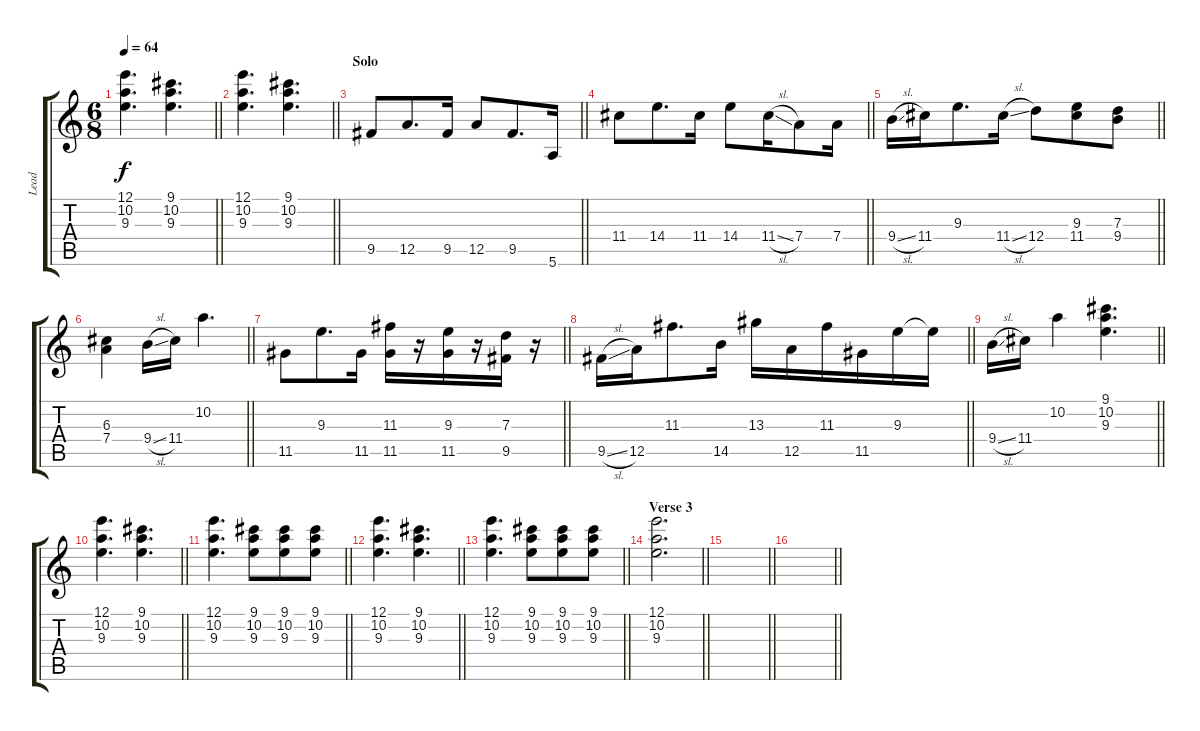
\track ("Lead" "Lead") {instrument electricguitarclean}
\staff {score tabs}
\tuning (E4 B3 G3 D3 A2 E2) {hide}
\ts (6 8)
\tempo 64
\clef g2
\barLineRight lightlight
\ks c
(12.1 10.2 9.3).4{d dy f} (9.1 10.2 9.3).4{d} |
\barLineRight lightlight
(12.1 10.2 9.3).4{d} (9.1 10.2 9.3).4{d} |
\section ("" "Solo")
\barLineRight lightlight
9.5.8 12.5.8{d} 9.5.16 12.5.8 9.5.8{d} 5.6.16 |
\barLineRight lightlight
11.4.8 14.4.8{d} 11.4.16 14.4.8 11.4{sl}.16 7.4.8 7.4.16 |
\barLineRight lightlight
9.4{sl}.16 11.4.16 9.3.8{d} 11.4{sl}.16 12.4.8 (9.3 11.4).8 (7.3 9.4).8 |
\barLineRight lightlight
(6.3 7.4).4 9.4{sl}.16 11.4.16 10.2.4{d} |
\barLineRight lightlight
11.5.8 9.3.8{d} 11.5.16 (11.3 11.5).16 r.16 (9.3 11.5).16 r.16 (7.3 9.5).16 r.16 |
\barLineRight lightlight
9.5{sl}.16 12.5.16 11.3.8{d} 14.5.16 13.3.16 12.5.16 11.3.16 11.5.16 9.3.16 9.3{t}.16 |
\barLineRight lightlight
9.4{sl}.16 11.4.16 10.2.4 (9.1 10.2 9.3).4{d} |
\barLineRight lightlight
(12.1 10.2 9.3).4{d} (9.1 10.2 9.3).4{d} |
\barLineRight lightlight
(12.1 10.2 9.3).4{d} (9.1 10.2 9.3).8 (9.1 10.2 9.3).8 (9.1 10.2 9.3).8 |
\barLineRight lightlight
(12.1 10.2 9.3).4{d} (9.1 10.2 9.3).4{d} |
\barLineRight lightlight
(12.1 10.2 9.3).4{d} (9.1 10.2 9.3).8 (9.1 10.2 9.3).8 (9.1 10.2 9.3).8 |
\section ("" "Verse 3")
\barLineRight lightlight
(12.1 10.2 9.3).2{d} |
\barLineRight lightlight
|
\barLineRight lightlight
